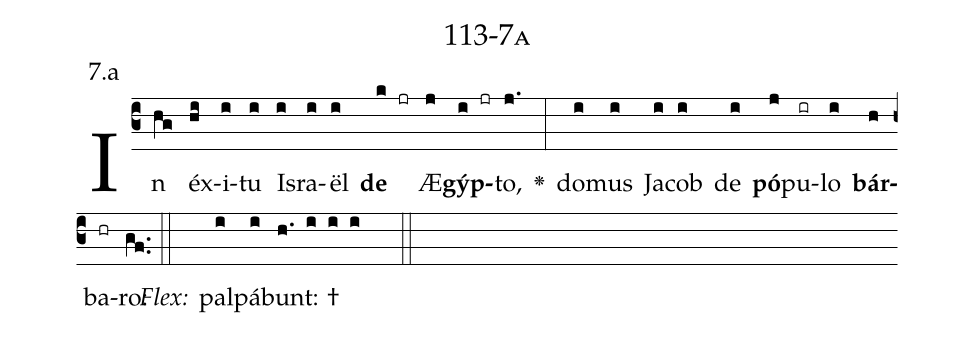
name: 113-7a;
annotation: 7.a;
%%
(c3)In(hg) éx(hi)i(i)tu(i) Is(i)ra(i)ël(i) <b>de</b>(k jr) Æ(j)<b>gýp</b>(i jr)to,(j.) <v>\greheightstar</v>(:) do(i)mus(i) Ja(i)cob(i) de(i) <b>pó</b>(j)pu(ir)lo(i) <b>bár</b>(h)ba(hr)ro:(gf..) (::)
<i>Flex:</i>()  pal(i)pá(i)bunt: †(h. i i i  ::)

%E(i) u(i) o(j) u(i) a(h) e.(gf..) (::)
